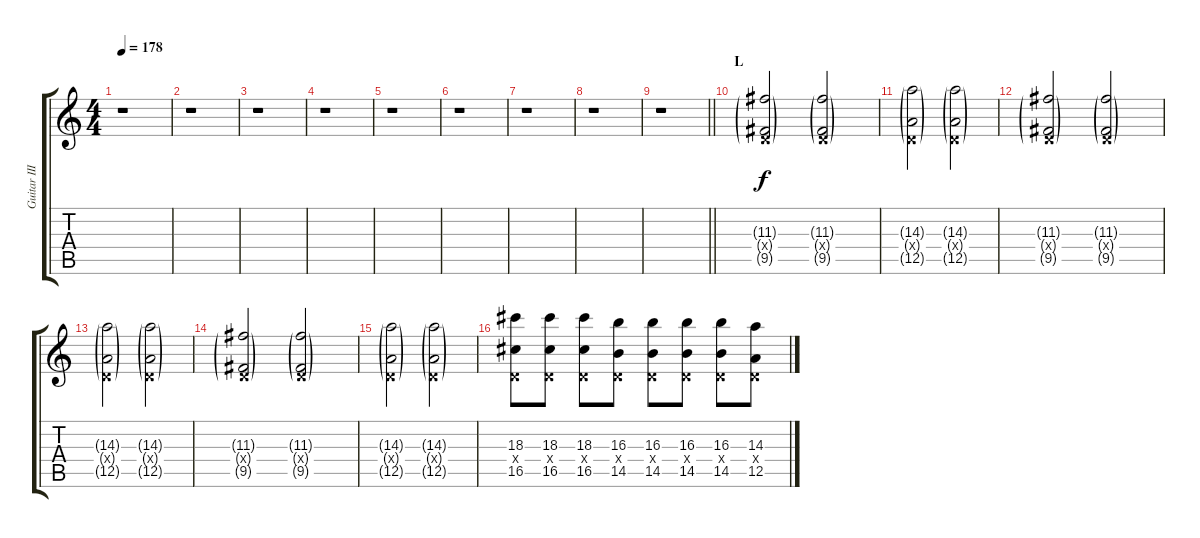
\track ("Guitar III" "Guitar III") {instrument distortionguitar}
\staff {score tabs}
\tuning (E4 B3 G3 D3 A2 E2) {hide}
\ts (4 4)
\tempo 178
\clef g2
\ks c
r.1{dy f} |
r.1 |
r.1 |
r.1 |
r.1 |
r.1 |
r.1 |
r.1 |
\barLineRight lightlight
r.1 |
\section ("" "L")
(11.3{g} 0.4{g x} 9.5{g}).2 (11.3{g} 0.4{g x} 9.5{g}).2 |
(14.3{g} 0.4{g x} 12.5{g}).2 (14.3{g} 0.4{g x} 12.5{g}).2 |
(11.3{g} 0.4{g x} 9.5{g}).2 (11.3{g} 0.4{g x} 9.5{g}).2 |
(14.3{g} 0.4{g x} 12.5{g}).2 (14.3{g} 0.4{g x} 12.5{g}).2 |
(11.3{g} 0.4{g x} 9.5{g}).2 (11.3{g} 0.4{g x} 9.5{g}).2 |
(14.3{g} 0.4{g x} 12.5{g}).2 (14.3{g} 0.4{g x} 12.5{g}).2 |
(18.3 0.4{x} 16.5).8 (18.3 0.4{x} 16.5).8 (18.3 0.4{x} 16.5).8 (16.3 0.4{x} 14.5).8 (16.3 0.4{x} 14.5).8 (16.3 0.4{x} 14.5).8 (16.3 0.4{x} 14.5).8 (14.3 0.4{x} 12.5).8
